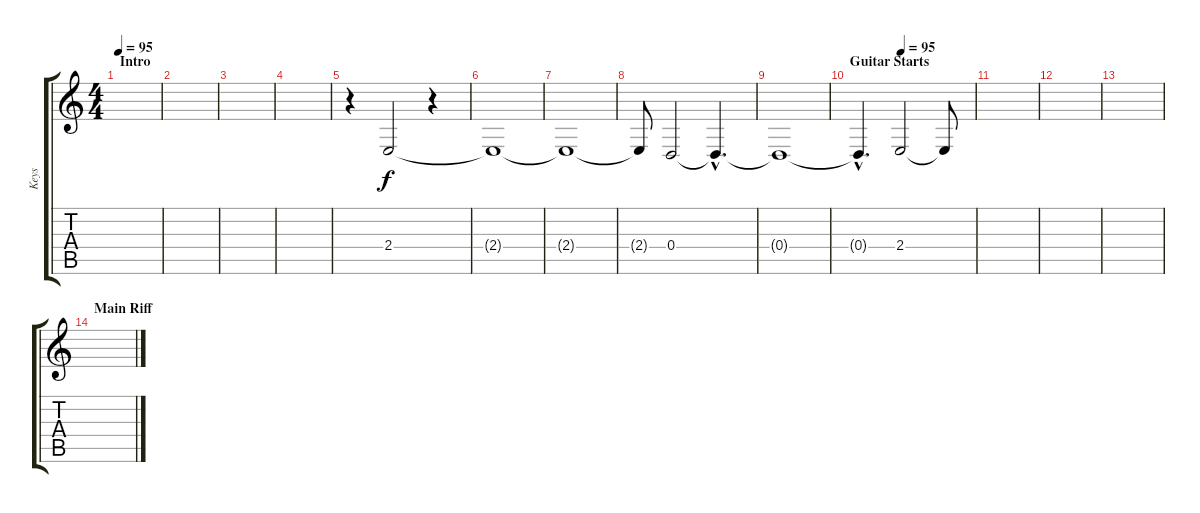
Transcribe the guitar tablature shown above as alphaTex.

\track ("Keys" "Keys") {instrument stringensemble1}
\staff {score tabs}
\tuning (E4 B3 G3 D3 A2 E2) {hide}
\ts (4 4)
\section ("" "Intro")
\tempo 95
\tempo 80
\tempo 95
\clef g2
\ks c
|
|
|
|
r.4 2.4.2 r.4 |
2.4{t}.1 |
2.4{t}.1 |
2.4{t}.8 0.4.2 0.4{hac t}.4{d} |
0.4{t}.1 |
\section ("" "Guitar Starts")
\tempo (95 0.375)
0.4{hac t}.4{d} 2.4.2 2.4{t}.8 |
|
|
|
\section ("" "Main Riff")
